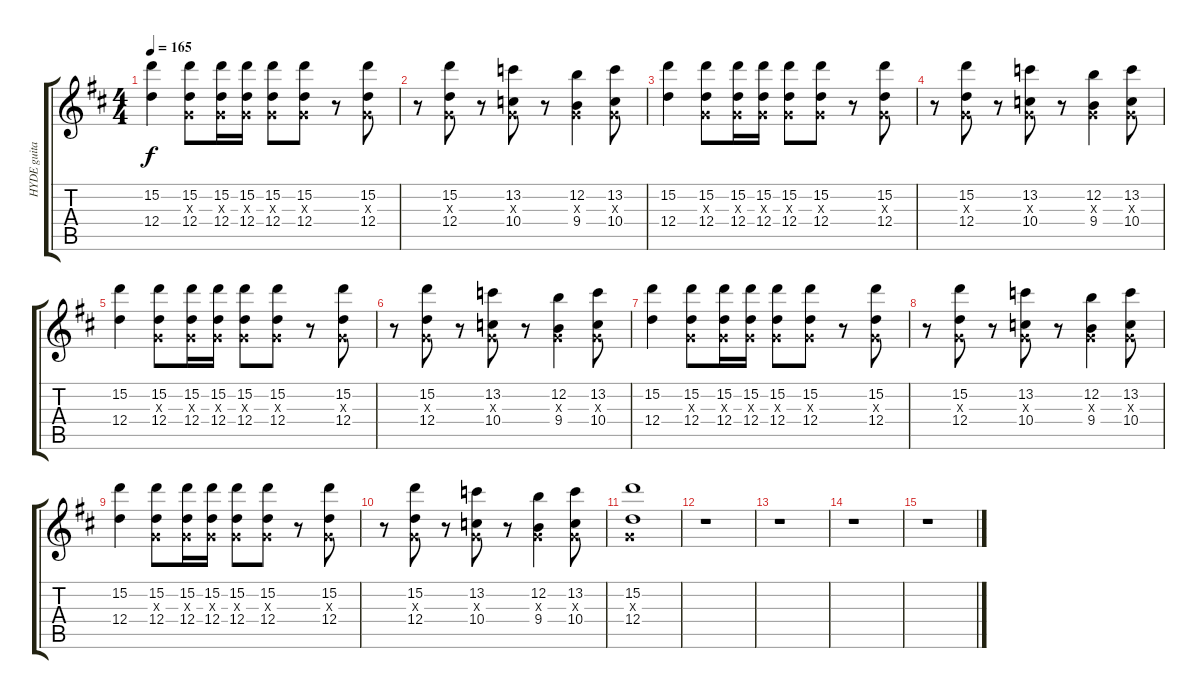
\track ("HYDE guitar" "HYDE guita") {instrument overdrivenguitar}
\staff {score tabs}
\tuning (E4 B3 G3 D3 A2 D2) {hide}
\ts (4 4)
\tempo 165
\clef g2
\ks d
(15.2 12.4).4{dy f} (15.2 0.3{x} 12.4).8 (15.2 0.3{x} 12.4).16 (15.2 0.3{x} 12.4).16 (15.2 0.3{x} 12.4).8 (15.2 0.3{x} 12.4).8 r.8 (15.2 0.3{x} 12.4).8 |
r.8 (15.2 0.3{x} 12.4).8 r.8 (13.2 0.3{x} 10.4).8 r.8 (12.2 0.3{x} 9.4).4 (13.2 0.3{x} 10.4).8 |
(15.2 12.4).4 (15.2 0.3{x} 12.4).8 (15.2 0.3{x} 12.4).16 (15.2 0.3{x} 12.4).16 (15.2 0.3{x} 12.4).8 (15.2 0.3{x} 12.4).8 r.8 (15.2 0.3{x} 12.4).8 |
r.8 (15.2 0.3{x} 12.4).8 r.8 (13.2 0.3{x} 10.4).8 r.8 (12.2 0.3{x} 9.4).4 (13.2 0.3{x} 10.4).8 |
(15.2 12.4).4 (15.2 0.3{x} 12.4).8 (15.2 0.3{x} 12.4).16 (15.2 0.3{x} 12.4).16 (15.2 0.3{x} 12.4).8 (15.2 0.3{x} 12.4).8 r.8 (15.2 0.3{x} 12.4).8 |
r.8 (15.2 0.3{x} 12.4).8 r.8 (13.2 0.3{x} 10.4).8 r.8 (12.2 0.3{x} 9.4).4 (13.2 0.3{x} 10.4).8 |
(15.2 12.4).4 (15.2 0.3{x} 12.4).8 (15.2 0.3{x} 12.4).16 (15.2 0.3{x} 12.4).16 (15.2 0.3{x} 12.4).8 (15.2 0.3{x} 12.4).8 r.8 (15.2 0.3{x} 12.4).8 |
r.8 (15.2 0.3{x} 12.4).8 r.8 (13.2 0.3{x} 10.4).8 r.8 (12.2 0.3{x} 9.4).4 (13.2 0.3{x} 10.4).8 |
(15.2 12.4).4 (15.2 0.3{x} 12.4).8 (15.2 0.3{x} 12.4).16 (15.2 0.3{x} 12.4).16 (15.2 0.3{x} 12.4).8 (15.2 0.3{x} 12.4).8 r.8 (15.2 0.3{x} 12.4).8 |
r.8 (15.2 0.3{x} 12.4).8 r.8 (13.2 0.3{x} 10.4).8 r.8 (12.2 0.3{x} 9.4).4 (13.2 0.3{x} 10.4).8 |
(15.2 0.3{x} 12.4).1 |
r.1 |
r.1 |
r.1 |
r.1
